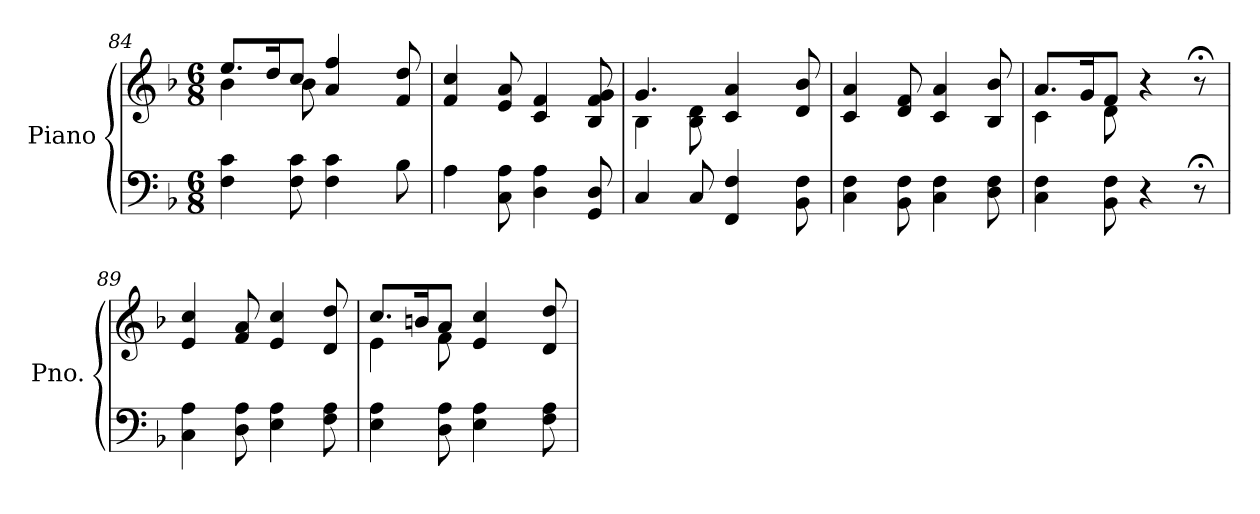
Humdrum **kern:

**kern	**kern
*part1	*part1
*staff2	*staff1
*I"Piano	*
*I'Pno.	*
*clefF4	*clefG2
*k[b-]	*k[b-]
*M6/8	*M6/8
=84	=84
*	*^
4F\ 4c\	8.ee/L	4b-\
.	16dd/K	.
8F\ 8c\	8cc/J	8b-\
4F\ 4c\	4a/ 4ff/	8reyy
.	.	4reyy
8B-\	8f/ 8dd/	.
*	*v	*v
=85	=85
4A\	4f/ 4cc/
8C\ 8A\	8e/ 8a/
4D\ 4A\	4c/ 4f/
8GG/ 8D/	8B-/ 8f/ 8g/
=86	=86
*	*^
4C/	4.g/	4B-\
8C/	.	8B-\ 8d\
4FF/ 4F/	4c/ 4a/	8rcyy
.	.	4rcyy
8BB-\ 8F\	8d/ 8b-/	.
*	*v	*v
=87	=87
4C\ 4F\	4c/ 4a/
8BB-\ 8F\	8d/ 8f/
4C\ 4F\	4c/ 4a/
8D\ 8F\	8B-/ 8b-/
=88	=88
*	*^
4C\ 4F\	8.a/L	4c\
.	16g/K	.
8BB-\ 8F\	8f/J	8d\
4r	4r	4reyy
8r;<	8r;<	8reyy
*	*v	*v
!!LO:LB:g=z
=89	=89
4C\ 4A\	4e/ 4cc/
8D\ 8A\	8f/ 8a/
4E\ 4A\	4e/ 4cc/
8F\ 8A\	8d/ 8dd/
=90	=90
*	*^
4E\ 4A\	8.cc/L	4e\
.	16bn/K	.
8D\ 8A\	8a/J	8f\
4E\ 4A\	4e/ 4cc/	8reyy
.	.	4reyy
8F\ 8A\	8d/ 8dd/	.
*	*v	*v
=	=
*-	*-
